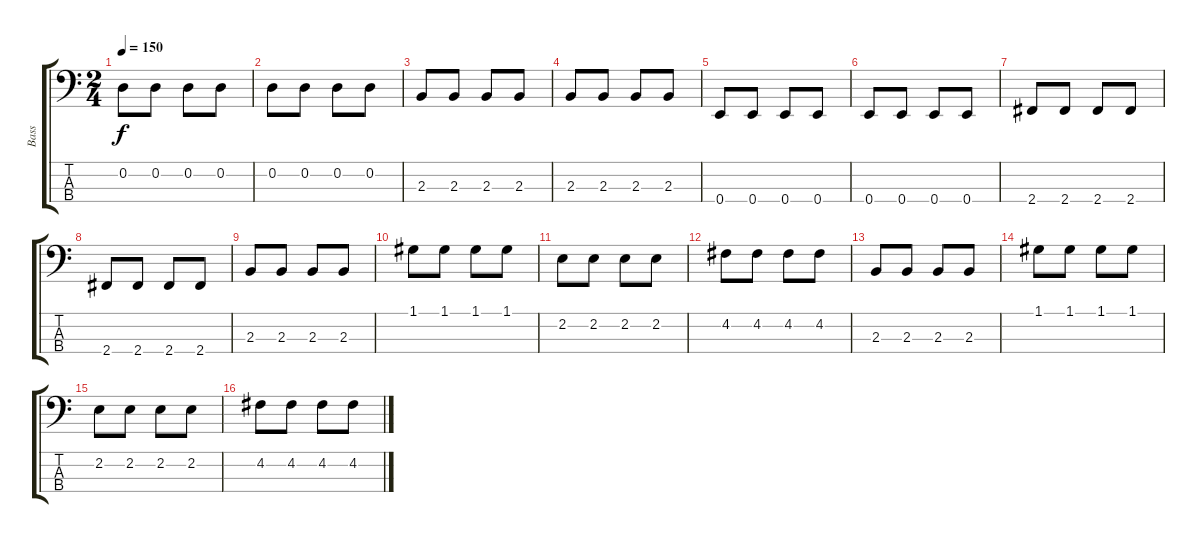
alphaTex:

\track ("Bass" "Bass") {instrument fretlessbass}
\staff {score tabs}
\tuning (G2 D2 A1 E1) {hide}
\ts (2 4)
\tempo 150
\clef f4
\ks c
0.2.8{dy f} 0.2.8 0.2.8 0.2.8 |
0.2.8 0.2.8 0.2.8 0.2.8 |
2.3.8 2.3.8 2.3.8 2.3.8 |
2.3.8 2.3.8 2.3.8 2.3.8 |
0.4.8 0.4.8 0.4.8 0.4.8 |
0.4.8 0.4.8 0.4.8 0.4.8 |
2.4.8 2.4.8 2.4.8 2.4.8 |
2.4.8 2.4.8 2.4.8 2.4.8 |
2.3.8 2.3.8 2.3.8 2.3.8 |
1.1.8 1.1.8 1.1.8 1.1.8 |
2.2.8 2.2.8 2.2.8 2.2.8 |
4.2.8 4.2.8 4.2.8 4.2.8 |
2.3.8 2.3.8 2.3.8 2.3.8 |
1.1.8 1.1.8 1.1.8 1.1.8 |
2.2.8 2.2.8 2.2.8 2.2.8 |
4.2.8 4.2.8 4.2.8 4.2.8
